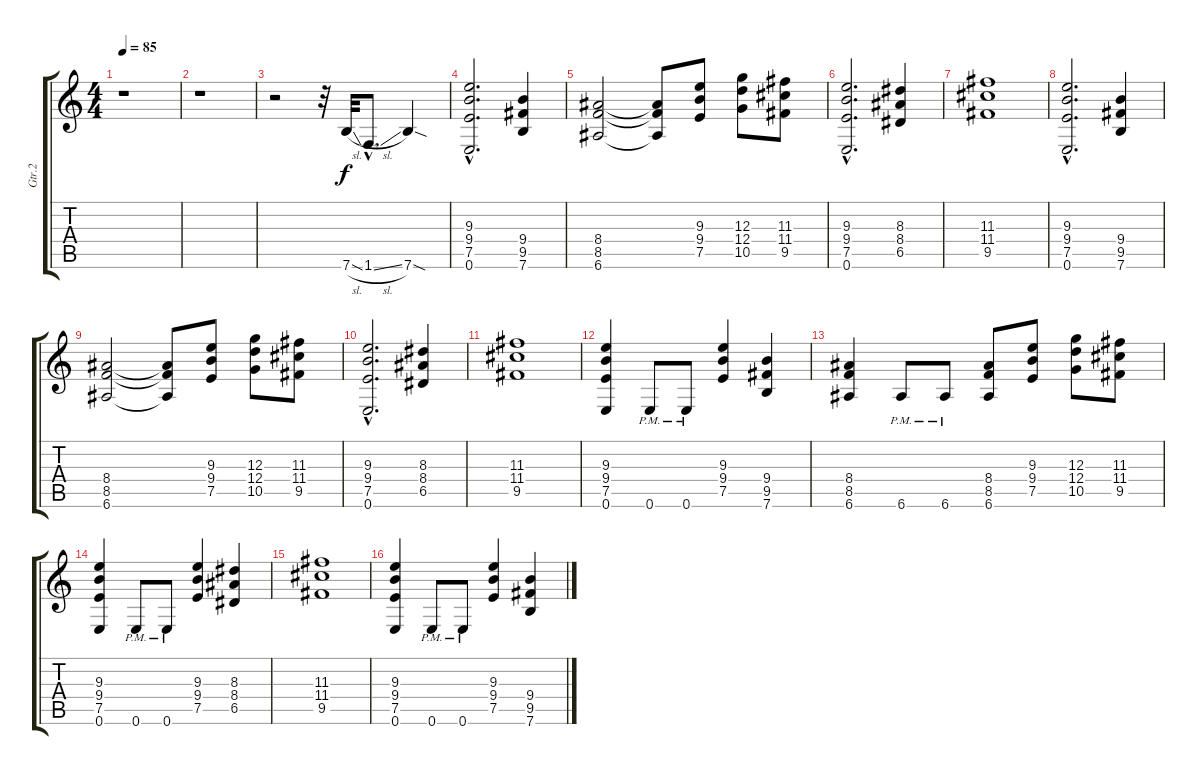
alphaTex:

\track ("Gtr.2" "Gtr.2") {instrument overdrivenguitar}
\staff {score tabs}
\tuning (E4 B3 G3 D3 A2 E2) {hide}
\ts (4 4)
\tempo 85
\clef g2
\ks c
r.1{dy f instrument overdrivenguitar} |
r.1 |
r.2 r.32 7.6{sl}.32 1.6{sl hac}.8{d} 7.6{sod}.4 |
(9.3{hac} 9.4{hac} 7.5{hac} 0.6{hac}).2{d} (9.4 9.5 7.6).4 |
(8.4 8.5 6.6).2 (8.4{t} 8.5{t} 6.6{t}).8 (9.3 9.4 7.5).8 (12.3 12.4 10.5).8 (11.3 11.4 9.5).8 |
(9.3{hac} 9.4{hac} 7.5{hac} 0.6{hac}).2{d} (8.3 8.4 6.5).4 |
(11.3 11.4 9.5).1 |
(9.3{hac} 9.4{hac} 7.5{hac} 0.6{hac}).2{d} (9.4 9.5 7.6).4 |
(8.4 8.5 6.6).2 (8.4{t} 8.5{t} 6.6{t}).8 (9.3 9.4 7.5).8 (12.3 12.4 10.5).8 (11.3 11.4 9.5).8 |
(9.3{hac} 9.4{hac} 7.5{hac} 0.6{hac}).2{d} (8.3 8.4 6.5).4 |
(11.3 11.4 9.5).1 |
(9.3 9.4 7.5 0.6).4 0.6{pm}.8 0.6{pm}.8 (9.3 9.4 7.5).4 (9.4 9.5 7.6).4 |
(8.4 8.5 6.6).4 6.6{pm}.8 6.6{pm}.8 (8.4 8.5 6.6).8 (9.3 9.4 7.5).8 (12.3 12.4 10.5).8 (11.3 11.4 9.5).8 |
(9.3 9.4 7.5 0.6).4 0.6{pm}.8 0.6{pm}.8 (9.3 9.4 7.5).4 (8.3 8.4 6.5).4 |
(11.3 11.4 9.5).1 |
(9.3 9.4 7.5 0.6).4 0.6{pm}.8 0.6{pm}.8 (9.3 9.4 7.5).4 (9.4 9.5 7.6).4
